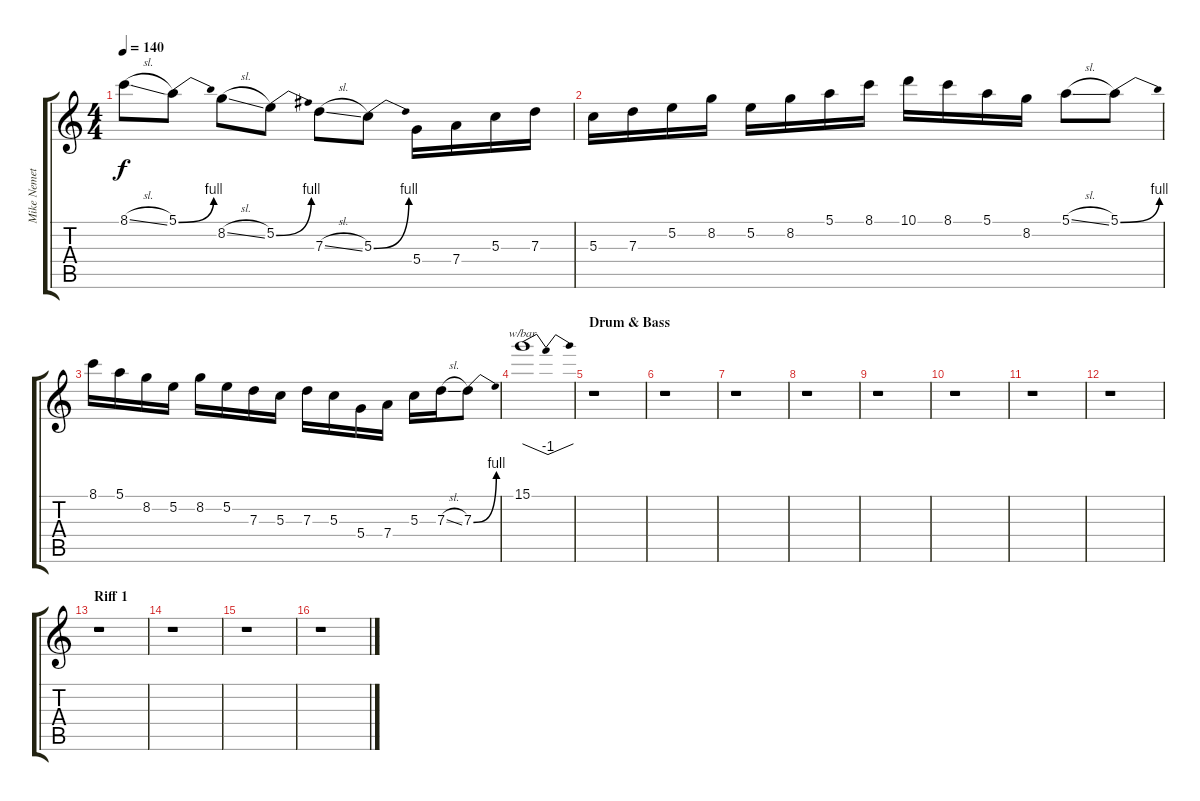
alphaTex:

\track ("Mike Nemeth" "Mike Nemet") {instrument overdrivenguitar}
\staff {score tabs}
\tuning (E4 B3 G3 D3 A2 E2) {hide}
\ts (4 4)
\tempo 140
\clef g2
\ks c
8.1{sl}.8{dy f} 5.1{be (bend 0 0 60 4)}.8 8.2{sl}.8 5.2{be (bend 0 0 60 4)}.8 7.3{sl}.8 5.3{be (bend 0 0 60 4)}.8 5.4.16 7.4.16 5.3.16 7.3.16 |
5.3.16 7.3.16 5.2.16 8.2.16 5.2.16 8.2.16 5.1.16 8.1.16 10.1.16 8.1.16 5.1.16 8.2.16 5.1{sl}.8 5.1{be (bend 0 0 60 4)}.8 |
8.1.16 5.1.16 8.2.16 5.2.16 8.2.16 5.2.16 7.3.16 5.3.16 7.3.16 5.3.16 5.4.16 7.4.16 5.3.16 7.3{sl}.16 7.3{be (bend 0 0 60 4)}.8 |
15.1.1{tbe (dip default 0 0 30 -4 60 0)} |
\section ("" "Drum & Bass")
r.1 |
r.1 |
r.1 |
r.1 |
r.1 |
r.1 |
r.1 |
r.1 |
\section ("" "Riff 1")
r.1 |
r.1 |
r.1 |
r.1
